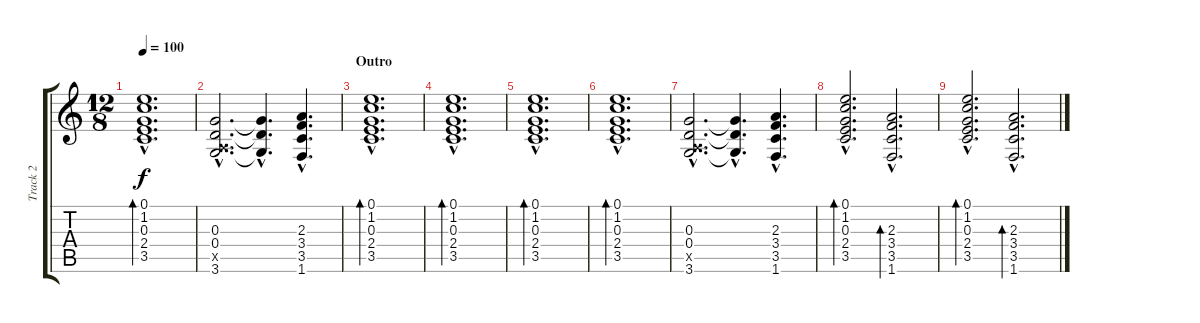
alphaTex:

\track ("Track 2" "Track 2") {instrument electricguitarclean}
\staff {score tabs}
\tuning (E4 B3 G3 D3 A2 E2) {hide}
\ts (12 8)
\tempo 100
\clef g2
\ks c
(0.1{hac} 1.2{hac} 0.3{hac} 2.4{hac} 3.5{hac}).1{d bd 120 dy f} |
(0.3{hac} 0.4{hac} 0.5{hac x} 3.6{hac}).2{d} (0.3{hac t} 0.4{hac t} 3.6{hac t}).4{d} (2.3{hac} 3.4{hac} 3.5{hac} 1.6{hac}).4{d} |
\section ("" "Outro")
(0.1{hac} 1.2{hac} 0.3{hac} 2.4{hac} 3.5{hac}).1{d bd 120} |
(0.1{hac} 1.2{hac} 0.3{hac} 2.4{hac} 3.5{hac}).1{d bd 120} |
(0.1{hac} 1.2{hac} 0.3{hac} 2.4{hac} 3.5{hac}).1{d bd 120} |
(0.1{hac} 1.2{hac} 0.3{hac} 2.4{hac} 3.5{hac}).1{d bd 120} |
(0.3{hac} 0.4{hac} 0.5{hac x} 3.6{hac}).2{d} (0.3{hac t} 0.4{hac t} 3.6{hac t}).4{d} (2.3{hac} 3.4{hac} 3.5{hac} 1.6{hac}).4{d} |
(0.1{hac} 1.2{hac} 0.3{hac} 2.4{hac} 3.5{hac}).2{d bd 120} (2.3{hac} 3.4{hac} 3.5{hac} 1.6{hac}).2{d bd 120} |
(0.1{hac} 1.2{hac} 0.3{hac} 2.4{hac} 3.5{hac}).2{d bd 120} (2.3{hac} 3.4{hac} 3.5{hac} 1.6{hac}).2{d bd 120}
